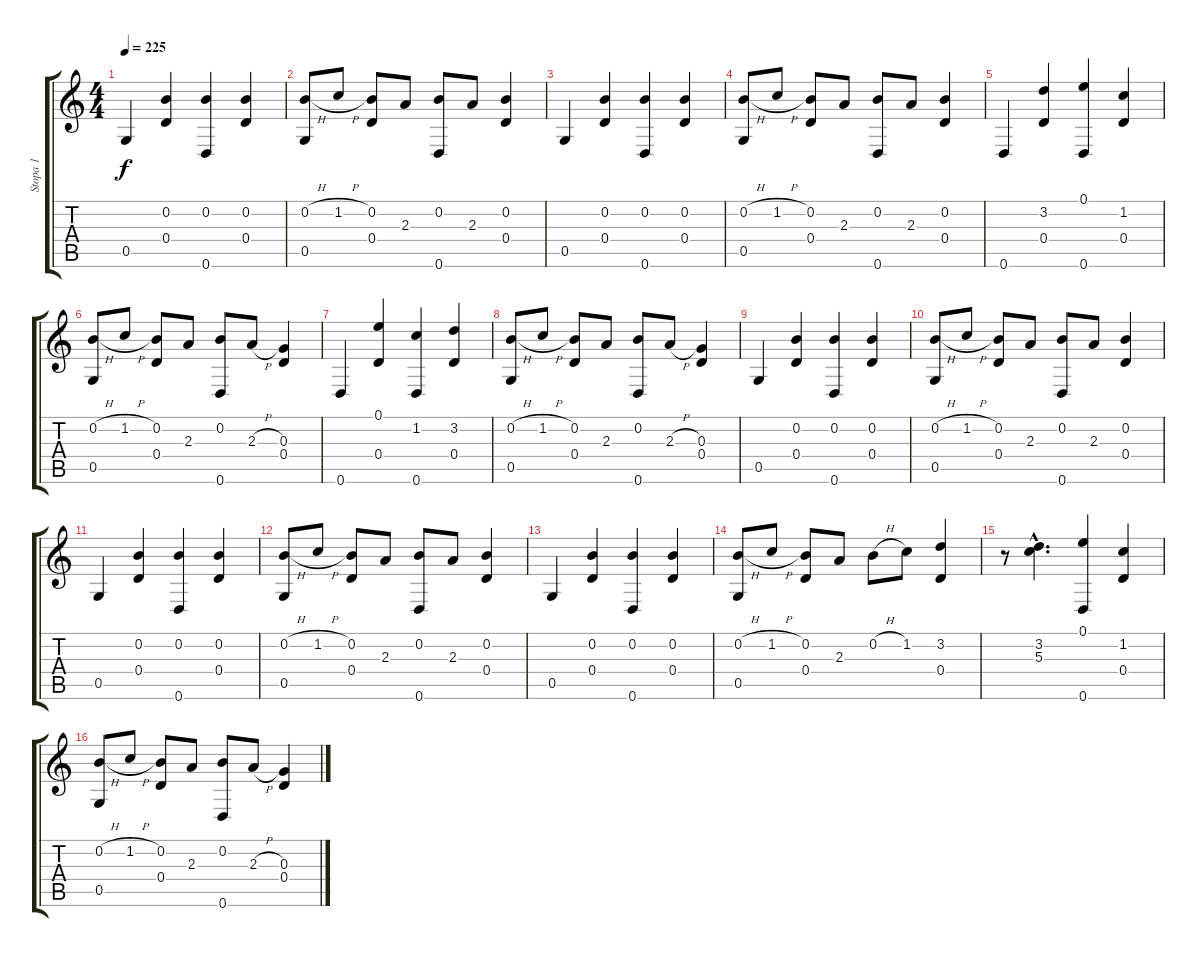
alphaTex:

\track ("Stopa 1" "Stopa 1") {instrument acousticguitarnylon}
\staff {score tabs}
\tuning (E4 B3 G3 D3 G2 D2) {hide}
\ts (4 4)
\tempo 225
\clef g2
\ks c
0.5.4{dy f} (0.2 0.4).4 (0.2 0.6).4 (0.2 0.4).4 |
(0.2{h} 0.5).8 1.2{h}.8 (0.2 0.4).8 2.3.8 (0.2 0.6).8 2.3.8 (0.2 0.4).4 |
0.5.4 (0.2 0.4).4 (0.2 0.6).4 (0.2 0.4).4 |
(0.2{h} 0.5).8 1.2{h}.8 (0.2 0.4).8 2.3.8 (0.2 0.6).8 2.3.8 (0.2 0.4).4 |
0.6.4 (3.2 0.4).4 (0.1 0.6).4 (1.2 0.4).4 |
(0.2{h} 0.5).8 1.2{h}.8 (0.2 0.4).8 2.3.8 (0.2 0.6).8 2.3{h}.8 (0.3 0.4).4 |
0.6.4 (0.1 0.4).4 (1.2 0.6).4 (3.2 0.4).4 |
(0.2{h} 0.5).8 1.2{h}.8 (0.2 0.4).8 2.3.8 (0.2 0.6).8 2.3{h}.8 (0.3 0.4).4 |
0.5.4 (0.2 0.4).4 (0.2 0.6).4 (0.2 0.4).4 |
(0.2{h} 0.5).8 1.2{h}.8 (0.2 0.4).8 2.3.8 (0.2 0.6).8 2.3.8 (0.2 0.4).4 |
0.5.4 (0.2 0.4).4 (0.2 0.6).4 (0.2 0.4).4 |
(0.2{h} 0.5).8 1.2{h}.8 (0.2 0.4).8 2.3.8 (0.2 0.6).8 2.3.8 (0.2 0.4).4 |
0.5.4 (0.2 0.4).4 (0.2 0.6).4 (0.2 0.4).4 |
(0.2{h} 0.5).8 1.2{h}.8 (0.2 0.4).8 2.3.8 0.2{h}.8 1.2.8 (3.2 0.4).4 |
r.8 (3.2{hac} 5.3{hac}).4{d} (0.1 0.6).4 (1.2 0.4).4 |
(0.2{h} 0.5).8 1.2{h}.8 (0.2 0.4).8 2.3.8 (0.2 0.6).8 2.3{h}.8 (0.3 0.4).4
